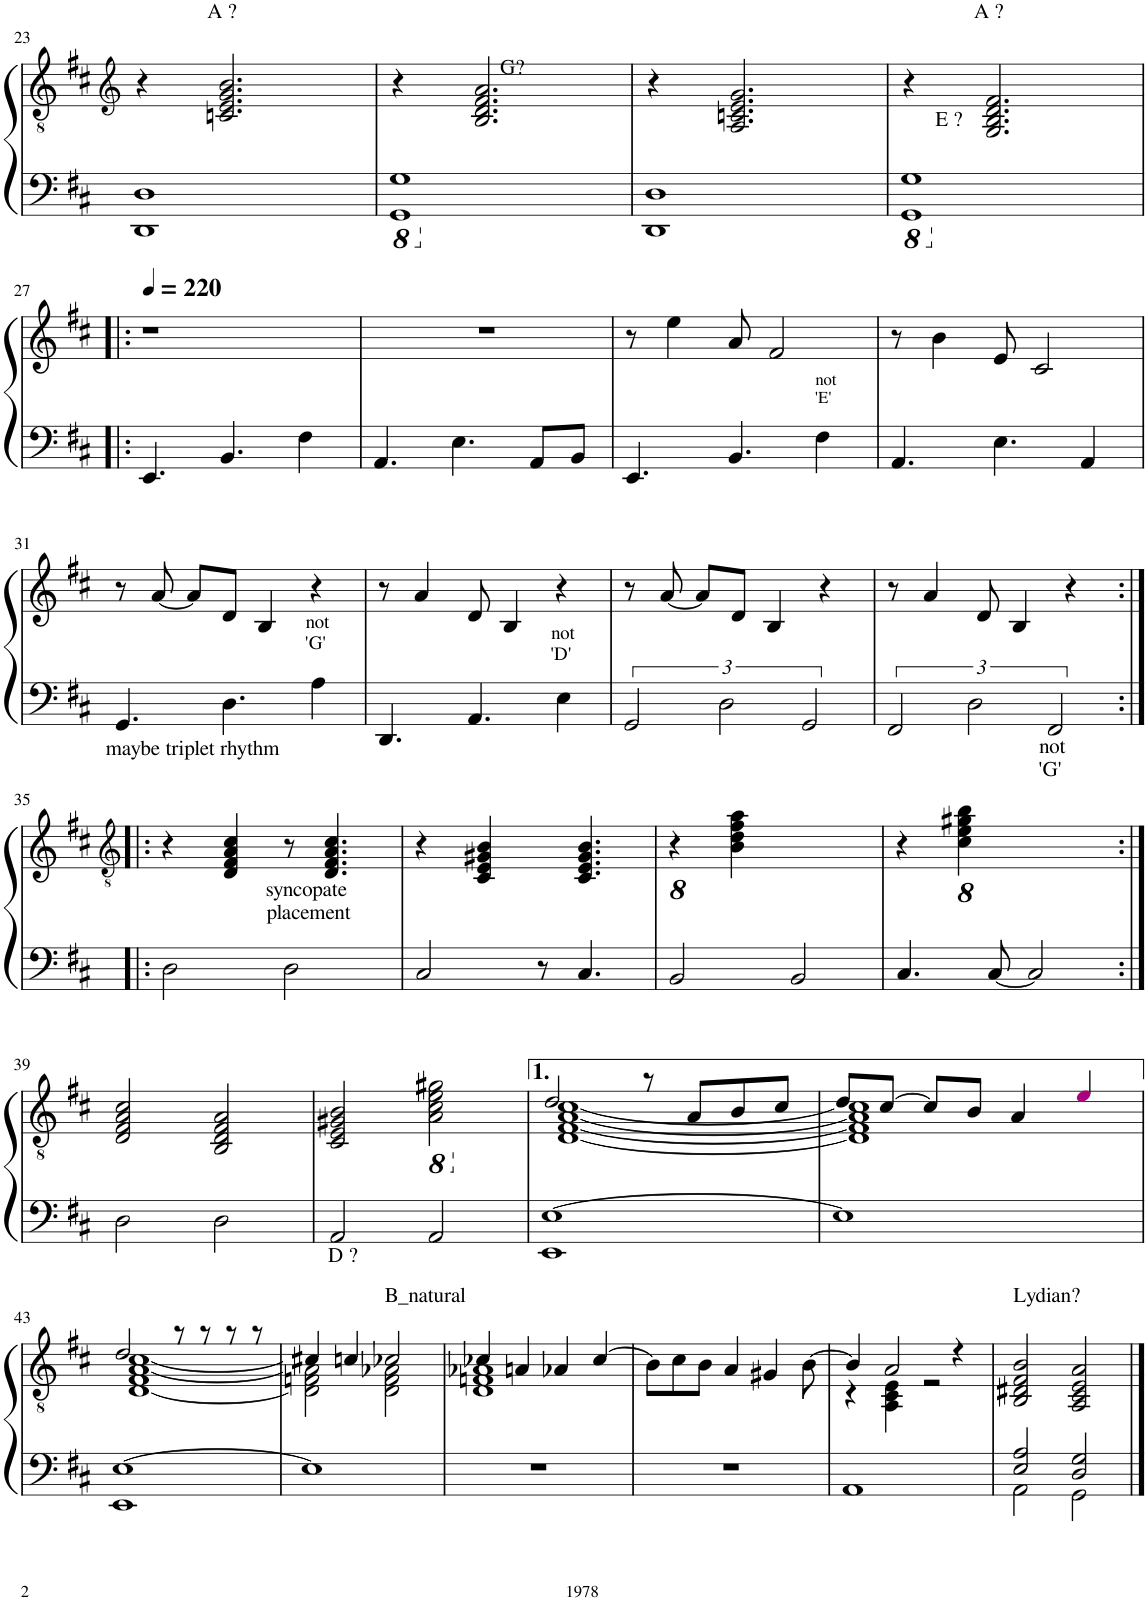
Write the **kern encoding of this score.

**kern	**kern
*part1	*part1
*staff2	*staff1
*I"Piano	*
*I'Pno.	*
!!LO:PB:g=z
*clefF4	*clefG2
*k[f#c#]	*k[f#c#]
*M4/4	*M4/4
=23	=23
*^	*
*	*^	*
1D	1ryy	1DD	4r
!	!	!	!LO:TX:a:t=A ?
.	.	.	2.cn/ 2.e/ 2.g/ 2.b/
=24	=24	=24	=24
*8ba	*	*	*
1GG	1ryy	1GGG	4r
!	!	!	!LO:TX:a:t=G?
.	.	.	2.B/ 2.d/ 2.f#/ 2.a/
=25	=25	=25	=25
*X8ba	*	*	*
1D	1ryy	1DD	4r
.	.	.	2.A/ 2.cn/ 2.e/ 2.g/
=26	=26	=26	=26
*8ba	*	*	*
1GG	1ryy	1GGG	4r
!	!	!	!LO:TX:a:t=A ?
!	!	!	!LO:TX:b:t=E ?
.	.	.	2.G/ 2.B/ 2.d/ 2.f#/
*v	*v	*v	*
!!LO:LB:g=z
=27!|:	=27!|:
*X8ba	*
*	*MM220
4.EE/	1r
4.BB/	.
4F#\	.
=28	=28
4.AA/	1r
4.E\	.
8AA/L	.
8BB/J	.
=29	=29
4.EE/	8r
.	4ee\
4.BB/	8a/
.	2f#/
!LO:TX:a:t=not	!
!LO:TX:a:t='E'	!
4F#\	.
=30	=30
4.AA/	8r
.	4b\
4.E\	8e/
.	2c#/
4AA/	.
!!LO:LB:g=z
=31	=31
!LO:TX:b:t=maybe triplet rhythm	!
4.GG/	8r
.	[8a/
.	8a/L]
4.D\	8d/J
.	4B/
!LO:TX:a:t=not	!
!LO:TX:a:t='G'	!
4A\	4r
=32	=32
4.DD/	8r
.	4a/
4.AA/	8d/
.	4B/
!LO:TX:a:t=not	!
!LO:TX:a:t='D'	!
4E\	4r
=33	=33
3GG/	8r
.	[8a/
.	8a/L]
3D\	.
.	8d/J
.	4B/
3GG/	.
.	4r
=34	=34
3FF#X/	8r
.	4a/
3D\	.
.	8d/
.	4B/
!LO:TX:b:t=not	!
!LO:TX:b:t='G'	!
3FF#/	.
.	4r
!!LO:LB:g=z
=35:|!|:	=35:|!|:
*	*clefGv2
2D\	4r
.	4D/ 4F#/ 4A/ 4c#/
!LO:TX:a:t=syncopate	!
!LO:TX:a:t=placement	!
2D\	8r
.	4.D/ 4.F#/ 4.A/ 4.c#/
=36	=36
2C#/	4r
.	4C#/ 4E/ 4G#X/ 4B/
8r	8ryy
4.C#/	4.C#/ 4.E/ 4.G#/ 4.B/
=37	=37
*	*8ba
2BB/	4r
.	4BB\ 4D\ 4F#\ 4A\
2BB/	2ryy
=38	=38
*	*X8ba
4.C#/	4r
*	*8ba
.	4C#\ 4E\ 4G#X\ 4B\
[8C#/	.
2C#/]	2ryy
!!LO:LB:g=z
=39:|!	=39:|!
*	*X8ba
2D\	2D/ 2F#/ 2A/ 2c#/
2D\	2BB/ 2D/ 2F#/ 2A/
=40	=40
!LO:TX:b:t=D ?	!
2AA/	2C#/ 2E/ 2G#X/ 2B/
*	*8ba
2AA/	2AA\ 2C#\ 2E\ 2G#X\
=41	=41
*^	*
*	*	*X8ba
*	*	*^
[1E	1EE	2d/	[1D [1F# [1A [1c#
.	.	8r	.
.	.	8A/L	.
.	.	8B/	.
.	.	8c#/J	.
*v	*v	*	*
=42	=42	=42
1E]	8d/L	1D] 1F#] 1A] 1c#]
.	[8c#/J	.
.	8c#/L]	.
.	8B/J	.
.	4A/	.
.	4ei/	.
!!LO:LB:g=z	!!
=43	=43	=43
*^	*	*
[1E	1EE	2d/	[1D 1F# [1A [1c#
.	.	8r	.
.	.	8r	.
.	.	8r	.
.	.	8r	.
*v	*v	*	*
=44	=44	=44
1E]	4c#X/]	2D\] 2Fn\ 2A\]
.	4cn/	.
!	!LO:TX:a:t=B_natural	!
.	2c-X/	2D\ 2F\ 2A-X\
=45	=45	=45
1r	4c-X/	1D 1Fn 1A-X
.	4An/	.
.	4A-X/	.
.	[4c-/	.
*	*v	*v
=46	=46
1r	8B\L]
.	8c#\
.	8B\J
.	4A/
.	4G#X/
.	[8B\
=47	=47
*	*^
1AA	4B/]	4r
.	2A/	4AA\ 4C#\ 4E\
.	.	2r
.	4r	.
*	*v	*v
=48	=48
*^	*
!	!	!LO:TX:a:t=Lydian?
2E/ 2A/	2AA\	2BB/ 2D#X/ 2F#/ 2B/
2D/ 2G/	2GG\	2AA/ 2C#/ 2E/ 2A/
*v	*v	*
==	==
*-	*-
